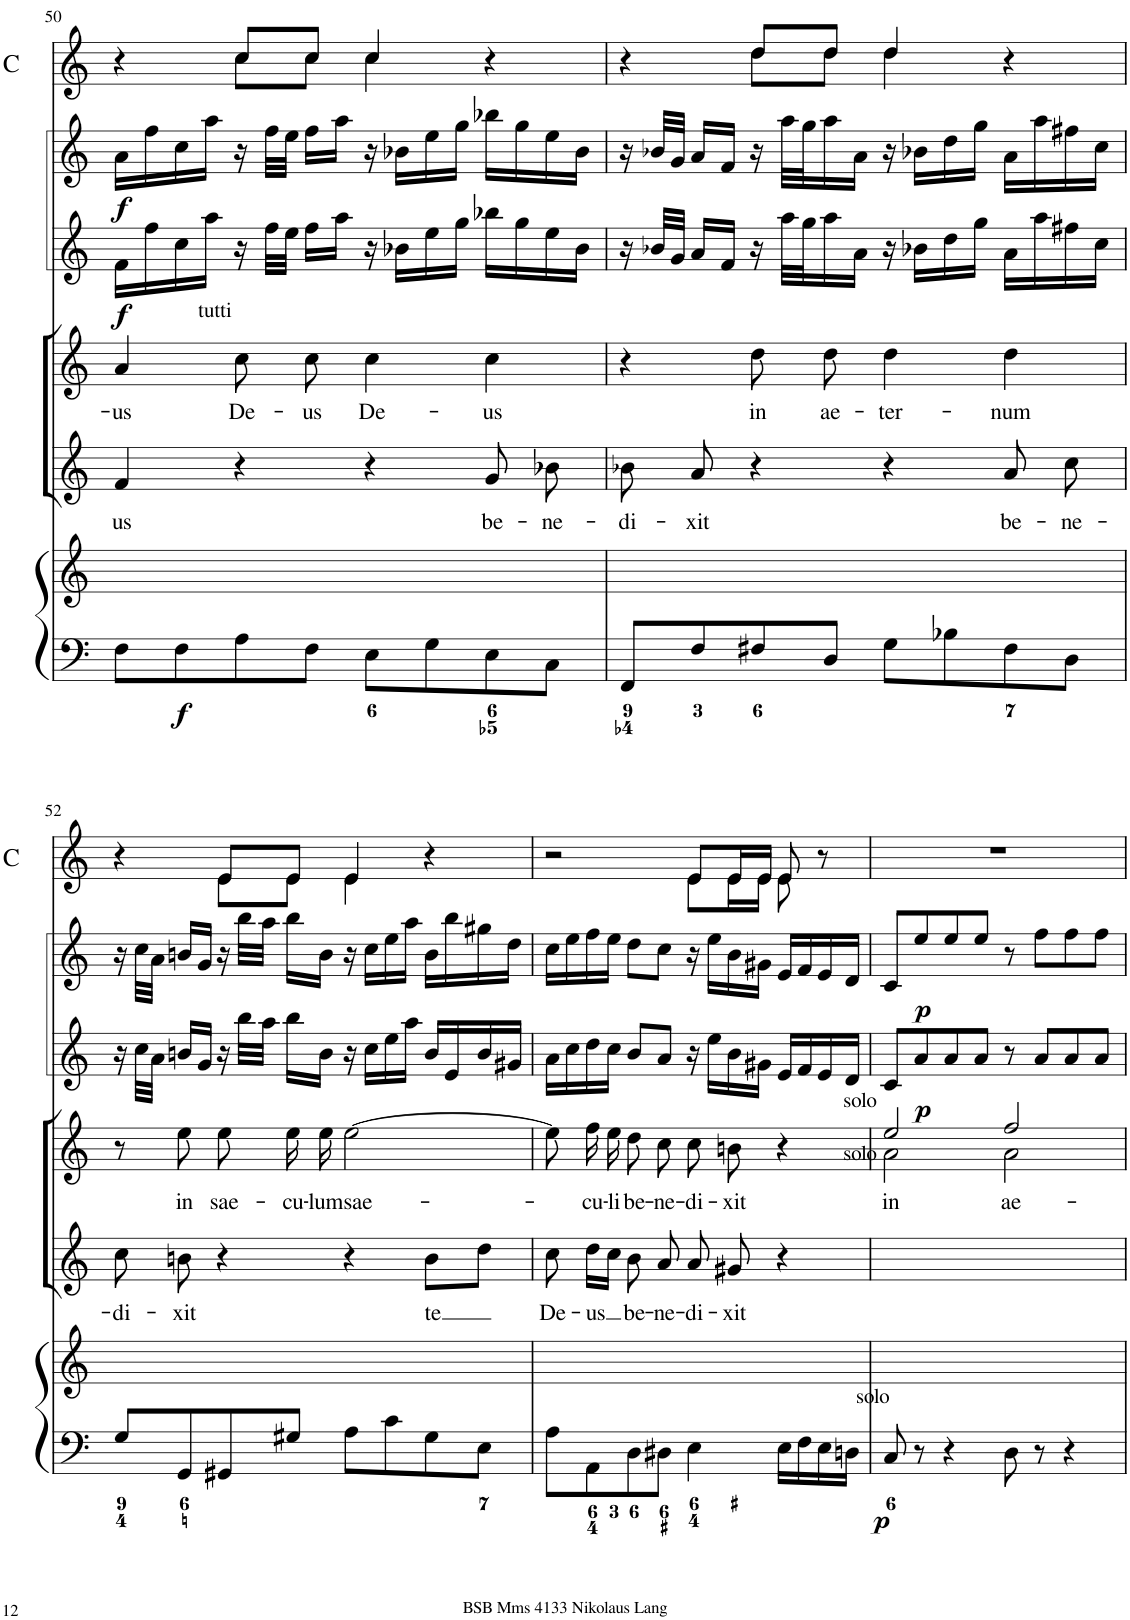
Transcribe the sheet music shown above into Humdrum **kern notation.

**kern	**dynam	**kern	**text	**kern	**text	**kern	**dynam	**kern	**dynam	**kern
*part6	*part6	*part5	*part5	*part4	*part4	*part3	*part3	*part2	*part2	*part1
*staff6	*staff6	*staff5	*staff5	*staff4	*staff4	*staff3	*staff3	*staff2	*staff2	*staff1
*I"Organo	*	*I"Soprano 2	*	*I"Soprano 1	*	*I"Violino 2	*	*I"Violino 1	*	*I"Clarini
*	*	*	*	*	*	*I'Vln	*	*I'Vln	*	*I'C
!!LO:PB:g=z
*clefF4	*	*clefG2	*	*clefG2	*	*clefG2	*	*clefG2	*	*clefG2
*k[]	*	*k[]	*	*k[]	*	*k[]	*	*k[]	*	*k[]
*M4/4	*	*M4/4	*	*M4/4	*	*M4/4	*	*M4/4	*	*M4/4
*met(c)	*	*met(c)	*	*met(c)	*	*met(c)	*	*met(c)	*	*met(c)
=50	=50	=50	=50	=50	=50	=50	=50	=50	=50	=50
!	!	!	!LO:LY:b	!	!LO:LY:b	!	!LO:DY:b	!	!LO:DY:b	!
*	*	*	*	*	*	*	*	*	*	*^
8F\L	.	4f/	us	4a/	-us	16f\LL	f	16a\LL	f	4r	4ryy
.	.	.	.	.	.	16ff\	.	16ff\	.	.	.
!	!LO:DY:b	!	!	!	!	!	!	!	!	!	!
8F\	f	.	.	.	.	16cc\	.	16cc\	.	.	.
.	.	.	.	.	.	16aa\JJ	.	16aa\JJ	.	.	.
!	!	!	!	!LO:TX:a:t=tutti	!	!	!	!	!	!	!
!	!	!	!	!	!LO:LY:b	!	!	!	!	!	!
8A\	.	4r	.	8cc\L	De-	16r	.	16r	.	8cc/L	8cc\L
.	.	.	.	.	.	32ff\LLL	.	32ff\LLL	.	.	.
.	.	.	.	.	.	32ee\JJJ	.	32ee\JJJ	.	.	.
!	!	!	!	!	!LO:LY:b	!	!	!	!	!	!
8F\J	.	.	.	8cc\J	-us	16ff\LL	.	16ff\LL	.	8cc/J	8cc\J
.	.	.	.	.	.	16aa\JJ	.	16aa\JJ	.	.	.
!	!	!	!	!	!LO:LY:b	!	!	!	!	!	!
8E\L	.	4r	.	4cc\	De-	16r	.	16r	.	4cc/	4cc\
.	.	.	.	.	.	16b-X\LL	.	16b-X\LL	.	.	.
8G\	.	.	.	.	.	16ee\	.	16ee\	.	.	.
.	.	.	.	.	.	16gg\JJ	.	16gg\JJ	.	.	.
!	!	!	!LO:LY:b	!	!LO:LY:b	!	!	!	!	!	!
8E\	.	8g/	be-	4cc\	-us	16bb-X\LL	.	16bb-X\LL	.	4r	4ryy
.	.	.	.	.	.	16gg\	.	16gg\	.	.	.
!	!	!	!LO:LY:b	!	!	!	!	!	!	!	!
8C\J	.	8b-X\	-ne-	.	.	16ee\	.	16ee\	.	.	.
.	.	.	.	.	.	16b-\JJ	.	16b-\JJ	.	.	.
=51	=51	=51	=51	=51	=51	=51	=51	=51	=51	=51	=51
!	!	!	!LO:LY:b	!	!	!	!	!	!	!	!
8FF/L	.	8b-X\	-di-	4r	.	16r	.	16r	.	4r	4ryy
.	.	.	.	.	.	32b-X/LLL	.	32b-X/LLL	.	.	.
.	.	.	.	.	.	32g/JJJ	.	32g/JJJ	.	.	.
!	!	!	!LO:LY:b	!	!	!	!	!	!	!	!
8F/	.	8a/	-xit	.	.	16a/LL	.	16a/LL	.	.	.
.	.	.	.	.	.	16f/JJ	.	16f/JJ	.	.	.
!	!	!	!	!	!LO:LY:b	!	!	!	!	!	!
8F#X/	.	4r	.	8dd\L	in	16r	.	16r	.	8dd/L	8dd\L
.	.	.	.	.	.	32aa\LLL	.	32aa\LLL	.	.	.
.	.	.	.	.	.	32gg\J	.	32gg\J	.	.	.
!	!	!	!	!	!LO:LY:b	!	!	!	!	!	!
8D/J	.	.	.	8dd\J	ae-	16aa\	.	16aa\	.	8dd/J	8dd\J
.	.	.	.	.	.	16a\JJ	.	16a\JJ	.	.	.
!	!	!	!	!	!LO:LY:b	!	!	!	!	!	!
8G\L	.	4r	.	4dd\	-ter-	16r	.	16r	.	4dd/	4dd\
.	.	.	.	.	.	16b-X\LL	.	16b-X\LL	.	.	.
8B-X\	.	.	.	.	.	16dd\	.	16dd\	.	.	.
.	.	.	.	.	.	16gg\JJ	.	16gg\JJ	.	.	.
!	!	!	!LO:LY:b	!	!LO:LY:b	!	!	!	!	!	!
8F#\	.	8a/	be-	4dd\	-num	16a\LL	.	16a\LL	.	4r	4ryy
.	.	.	.	.	.	16aa\	.	16aa\	.	.	.
!	!	!	!LO:LY:b	!	!	!	!	!	!	!	!
8D\J	.	8cc\	-ne-	.	.	16ff#X\	.	16ff#X\	.	.	.
.	.	.	.	.	.	16cc\JJ	.	16cc\JJ	.	.	.
!!LO:LB:g=z	!!
=52	=52	=52	=52	=52	=52	=52	=52	=52	=52	=52	=52
!	!	!	!LO:LY:b	!	!	!	!	!	!	!	!
8G/L	.	8cc\	-di-	8r	.	16r	.	16r	.	4r	4ryy
.	.	.	.	.	.	32cc\LLL	.	32cc\LLL	.	.	.
.	.	.	.	.	.	32a\JJJ	.	32a\JJJ	.	.	.
!	!	!	!LO:LY:b	!	!LO:LY:b	!	!	!	!	!	!
8GG/	.	8bn\	-xit	8ee\	in	16bn/LL	.	16bn/LL	.	.	.
.	.	.	.	.	.	16g/JJ	.	16g/JJ	.	.	.
!	!	!	!	!	!LO:LY:b	!	!	!	!	!	!
8GG#X/	.	4r	.	8ee\L	sae-	16r	.	16r	.	8e/L	8e\L
.	.	.	.	.	.	32bb\LLL	.	32bb\LLL	.	.	.
.	.	.	.	.	.	32aa\JJJ	.	32aa\JJJ	.	.	.
!	!	!	!	!	!LO:LY:b	!	!	!	!	!	!
8G#X/J	.	.	.	16ee\L	-cu-	16bb\LL	.	16bb\LL	.	8e/J	8e\J
!	!	!	!	!	!LO:LY:b	!	!	!	!	!	!
.	.	.	.	16ee\JJ	-lum	16b\JJ	.	16b\JJ	.	.	.
!	!	!	!	!	!LO:LY:b	!	!	!	!	!	!
8A\L	.	4r	.	[2ee\	sae-	16r	.	16r	.	4e/	4e\
.	.	.	.	.	.	16cc\LL	.	16cc\LL	.	.	.
8c\	.	.	.	.	.	16ee\	.	16ee\	.	.	.
.	.	.	.	.	.	16aa\JJ	.	16aa\JJ	.	.	.
!	!	!	!LO:LY:b	!	!	!	!	!	!	!	!
8G#\	.	8b\L	te	.	.	16b/LL	.	16b\LL	.	4r	4ryy
.	.	.	.	.	.	16e/	.	16bb\	.	.	.
8E\J	.	8dd\J	.	.	.	16b/	.	16gg#X\	.	.	.
.	.	.	.	.	.	16g#X/JJ	.	16dd\JJ	.	.	.
=53	=53	=53	=53	=53	=53	=53	=53	=53	=53	=53	=53
!	!	!	!LO:LY:b	!	!	!	!	!	!	!	!
8A\L	.	8cc\	De-	8ee\L]	.	16a\LL	.	16cc\LL	.	2r	2ryy
.	.	.	.	.	.	16cc\	.	16ee\	.	.	.
!	!	!	!LO:LY:b	!	!LO:LY:b	!	!	!	!	!	!
8AA\	.	16dd\LL	-us	16ff\L	-cu-	16dd\	.	16ff\	.	.	.
!	!	!	!	!	!LO:LY:b	!	!	!	!	!	!
.	.	16cc\JJ	.	16ee\JJ	-li	16cc\JJ	.	16ee\JJ	.	.	.
!	!	!	!LO:LY:b	!	!LO:LY:b	!	!	!	!	!	!
8D\	.	8b\	be-	8dd\L	be-	8b/L	.	8dd\L	.	.	.
!	!	!	!LO:LY:b	!	!LO:LY:b	!	!	!	!	!	!
8D#X\J	.	8a/	-ne-	8cc\J	-ne-	8a/J	.	8cc\J	.	.	.
!	!	!	!LO:LY:b	!	!LO:LY:b	!	!	!	!	!	!
4E\	.	8a/	-di-	8cc\L	-di-	16r	.	16r	.	8e/L	8e\L
.	.	.	.	.	.	16ee\LL	.	16ee\LL	.	.	.
!	!	!	!LO:LY:b	!	!LO:LY:b	!	!	!	!	!	!
.	.	8g#X/	-xit	8bn\J	-xit	16b\	.	16b\	.	16e/L	16e\L
.	.	.	.	.	.	16g#X\JJ	.	16g#X\JJ	.	16e/JJ	16e\JJ
16E\LL	.	4r	.	4r	.	16e/LL	.	16e/LL	.	8e/	8e\
16F\	.	.	.	.	.	16f/	.	16f/	.	.	.
16E\	.	.	.	.	.	16e/	.	16e/	.	8r	8ryy
16Dn\JJ	.	.	.	.	.	16d/JJ	.	16d/JJ	.	.	.
*	*	*	*	*	*	*	*	*	*	*v	*v
=54	=54	=54	=54	=54	=54	=54	=54	=54	=54	=54
!	!	!	!	!LO:TX:a:t=solo	!	!	!	!	!	!
!	!	!	!	!LO:TX:a:t=solo	!	!	!	!	!	!
!LO:TX:a:t=solo	!	!	!	!	!	!	!	!	!	!
!	!LO:DY:b	!	!	!	!LO:LY:b	!	!	!	!	!
*	*	*	*	*^	*	*	*	*	*	*
8C/	p	1ryy	.	2ee/	2a\	in	8c/L	.	8c/L	.	1r
!	!	!	!	!	!	!	!	!LO:DY:b	!	!LO:DY:b	!
8r	.	.	.	.	.	.	8a/	p	8ee/	p	.
4r	.	.	.	.	.	.	8a/	.	8ee/	.	.
.	.	.	.	.	.	.	8a/J	.	8ee/J	.	.
!	!	!	!	!	!	!LO:LY:b	!	!	!	!	!
8D\	.	.	.	2ff/	2a\	ae-	8r	.	8r	.	.
8r	.	.	.	.	.	.	8a/L	.	8ff\L	.	.
4r	.	.	.	.	.	.	8a/	.	8ff\	.	.
.	.	.	.	.	.	.	8a/J	.	8ff\J	.	.
*	*	*	*	*v	*v	*	*	*	*	*	*
=	=	=	=	=	=	=	=	=	=	=
*-	*-	*-	*-	*-	*-	*-	*-	*-	*-	*-
